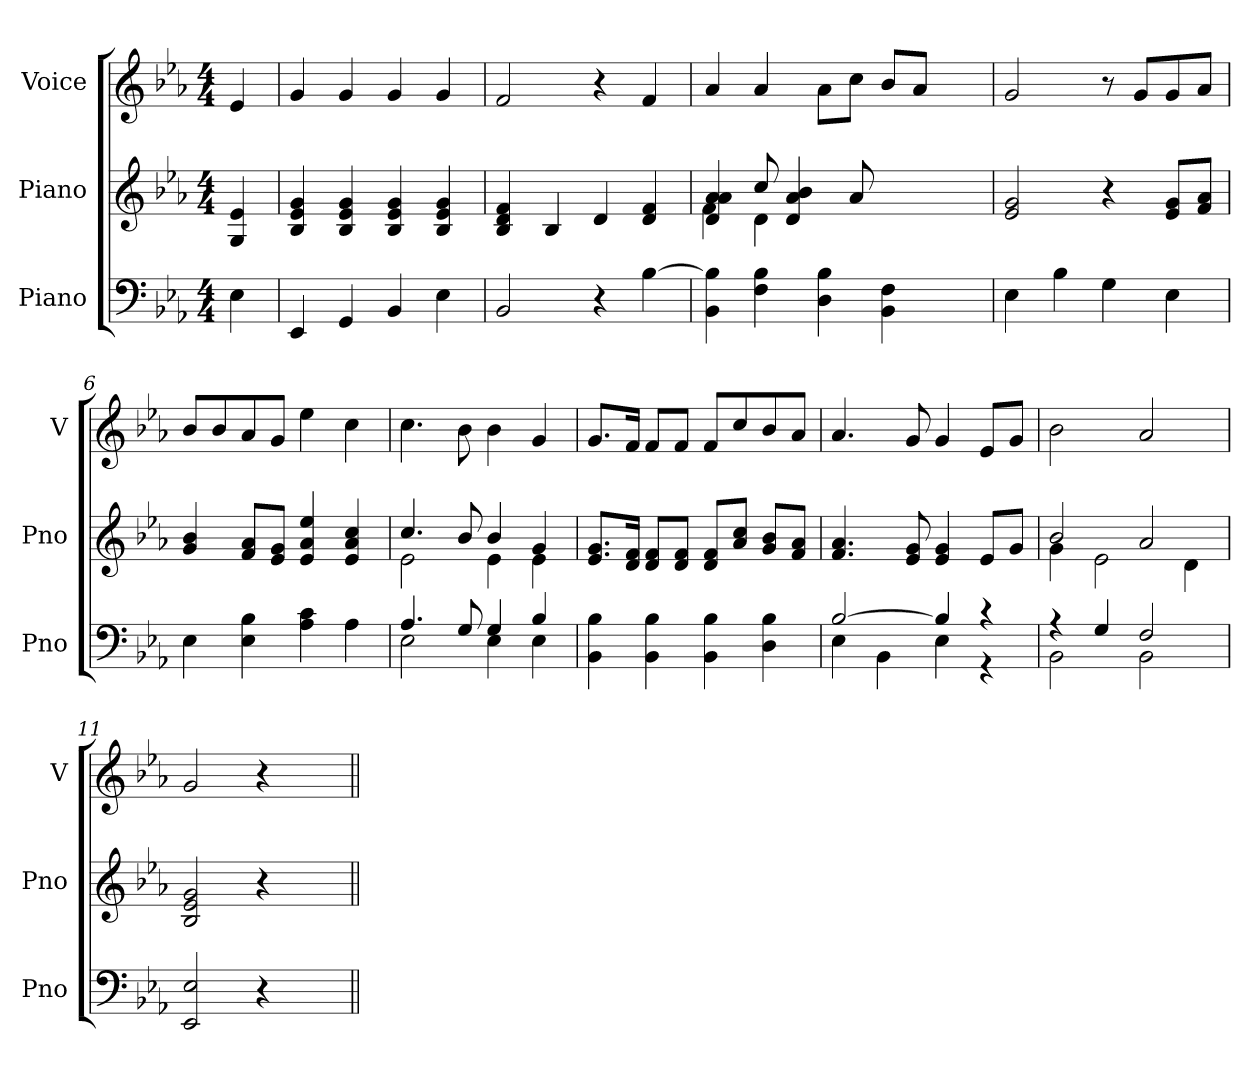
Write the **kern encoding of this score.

**kern	**kern	**kern
*part3	*part2	*part1
*staff3	*staff2	*staff1
*I"Piano	*I"Piano	*I"Voice
*I'Pno	*I'Pno	*I'V
*clefF4	*clefG2	*clefG2
*k[b-e-a-]	*k[b-e-a-]	*k[b-e-a-]
*M4/4	*M4/4	*M4/4
*MM72	*MM72	*MM72
=1	=1	=1
4E-\	4G/ 4e-/	4e-/
=2	=2	=2
4EE-/	4B-/ 4e-/ 4g/	4g/
4GG/	4B-/ 4e-/ 4g/	4g/
4BB-/	4B-/ 4e-/ 4g/	4g/
4E-\	4B-/ 4e-/ 4g/	4g/
=3	=3	=3
2BB-/	4B-/ 4d/ 4f/	2f/
.	4B-/	.
4r	4d/	4r
[4B-\	4d/ 4f/	4f/
=4	=4	=4
*	*^	*
4BB-\ 4B-\]	4d/ 4a-/ 4a-/	4f\	4a-/
4F\ 4B-\	8cc/	4d\	4a-/
.	4d/ 4a-/ 4b-/	.	.
4D\ 4B-\	.	2ryy	8a-\L
.	8a-/	.	8cc\J
4BB-\ 4F\	2ryy	.	8b-/L
.	.	.	8a-/J
4ryy	.	4ryy	4ryy
*	*v	*v	*
=5	=5	=5
4E-\	2e-/ 2g/	2g/
4B-\	.	.
4G\	4r	8r
.	.	8g/L
4E-\	8e-/ 8g/L	8g/
.	8f/ 8a-/J	8a-/J
=6	=6	=6
4E-\	4g/ 4b-/	8b-/L
.	.	8b-/
4E-\ 4B-\	8f/ 8a-/L	8a-/
.	8e-/ 8g/J	8g/J
4A-\ 4c\	4e-/ 4a-/ 4ee-/	4ee-\
4A-\	4e-/ 4a-/ 4cc/	4cc\
=7	=7	=7
*^	*^	*
4.A-/	2E-\	4.cc/	2e-\	4.cc\
8G/	.	8b-/	.	8b-\
4G/	4E-\	4b-/	4e-\	4b-\
4B-/	4E-\	4g/	4e-\	4g/
*v	*v	*	*	*
*	*v	*v	*
!!LO:LB:g=z
=8	=8	=8
4BB-\ 4B-\	8.e-/ 8.g/L	8.g/L
.	16d/ 16f/Jk	16f/Jk
4BB-\ 4B-\	8d/ 8f/L	8f/L
.	8d/ 8f/J	8f/J
4BB-\ 4B-\	8d/ 8f/L	8f/L
.	8a-/ 8cc/J	8cc/
4D\ 4B-\	8g/ 8b-/L	8b-/
.	8f/ 8a-/J	8a-/J
=9	=9	=9
*^	*	*
[2B-/	4E-\	4.f/ 4.a-/	4.a-/
.	4BB-\	.	.
.	.	8e-/ 8g/	8g/
4B-/]	4E-\	4e-/ 4g/	4g/
4r	4r	8e-/L	8e-/L
.	.	8g/J	8g/J
=10	=10	=10	=10
*	*	*^	*
4r	2BB-\	2b-/	4g\	2b-\
4G/	.	.	2e-\	.
2F/	2BB-\	2a-/	.	2a-/
.	.	.	4d\	.
*v	*v	*	*	*
*	*v	*v	*
=11	=11	=11
2EE-/ 2E-/	2B-/ 2e-/ 2g/	2g/
4r	4r	4r
4ryy	4ryy	4ryy
=||	=||	=||
*-	*-	*-
